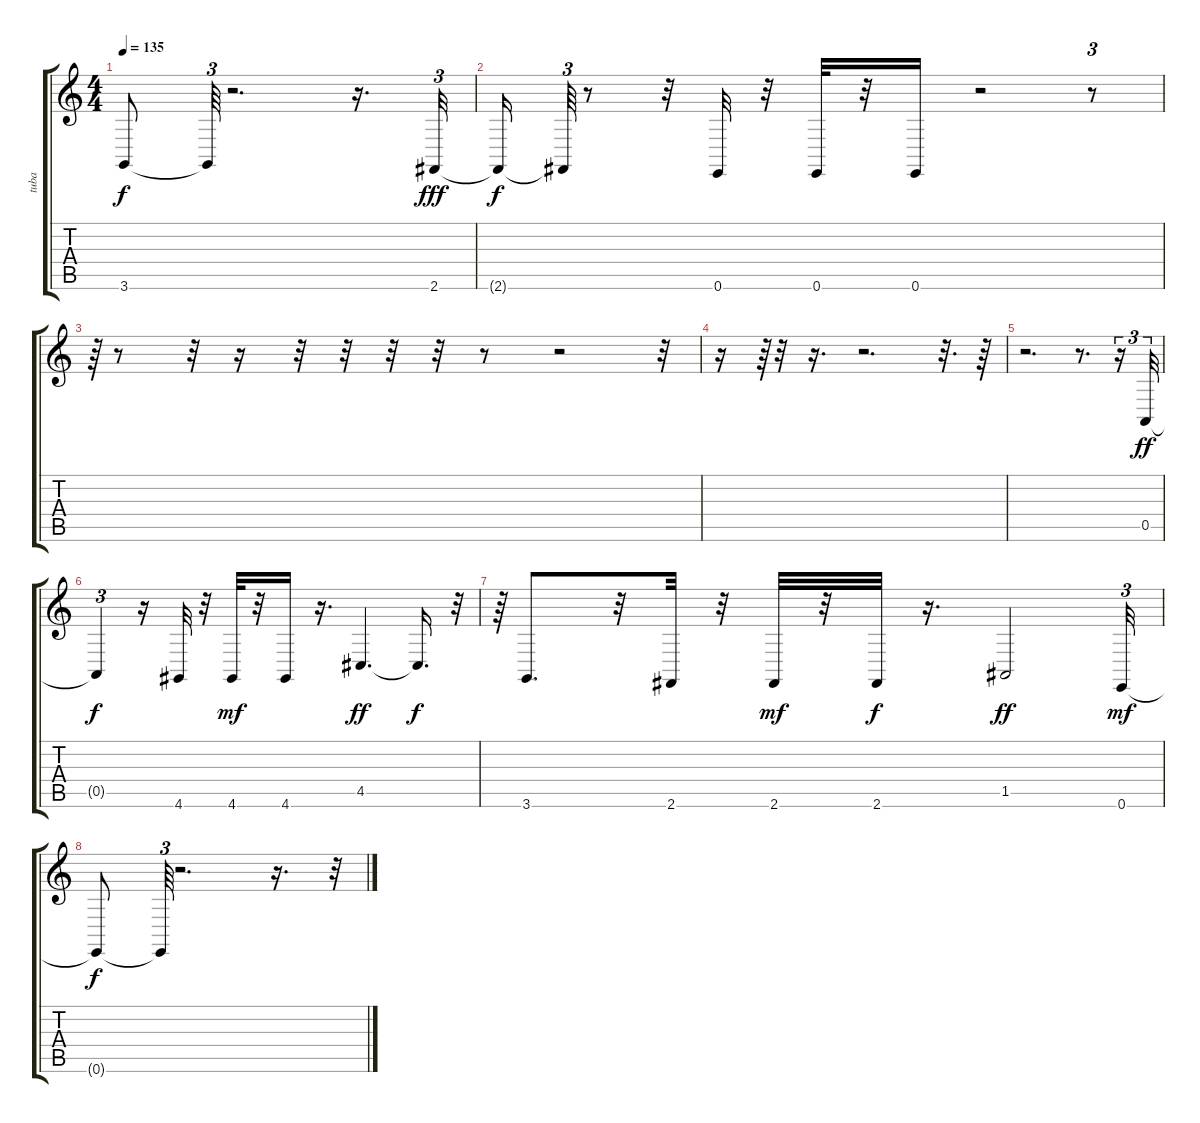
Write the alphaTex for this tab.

\track ("tuba" "tuba") {instrument tuba}
\staff {score tabs}
\tuning (E4 B3 G3 D3 A2 E2) {hide}
\ts (4 4)
\tempo 135
\clef g2
\ks c
3.6{t}.8{dy f} 3.6{t}.64{tu (3 2)} r.2{d} r.16{d} 2.6.32{tu (3 2) dy fff} |
2.6{t}.16{dy f} 2.6{t}.64{tu (3 2)} r.8 r.32 0.6.32 r.32 0.6.32 r.32 0.6.16 r.2 r.8{tu (3 2)} |
r.64{tu (3 2)} r.8 r.32 r.16 r.32 r.32 r.32 r.32 r.8 r.2 r.32{tu (3 2)} |
r.16 r.64{tu (3 2)} r.32 r.16{d} r.2{d} r.32{d} r.64 |
r.2{d} r.8{d} r.16{tu (3 2)} 0.5.32{tu (3 2) dy ff} |
0.5{t}.4{tu (3 2) dy f} r.16 4.6.32 r.32 4.6.32{dy mf} r.32 4.6.16 r.16{d} 4.5.4{d dy ff} 4.5{t}.16{d dy f} r.32{tu (3 2)} |
r.64{tu (3 2)} 3.6.8{d} r.32 2.6.32 r.32 2.6.32{dy mf} r.32 2.6.32{dy f} r.16{d} 1.5.2{dy ff} 0.6.32{tu (3 2) dy mf} |
0.6{t}.8{dy f} 0.6{t}.64{tu (3 2)} r.2{d} r.16{d} r.32{tu (3 2)}
